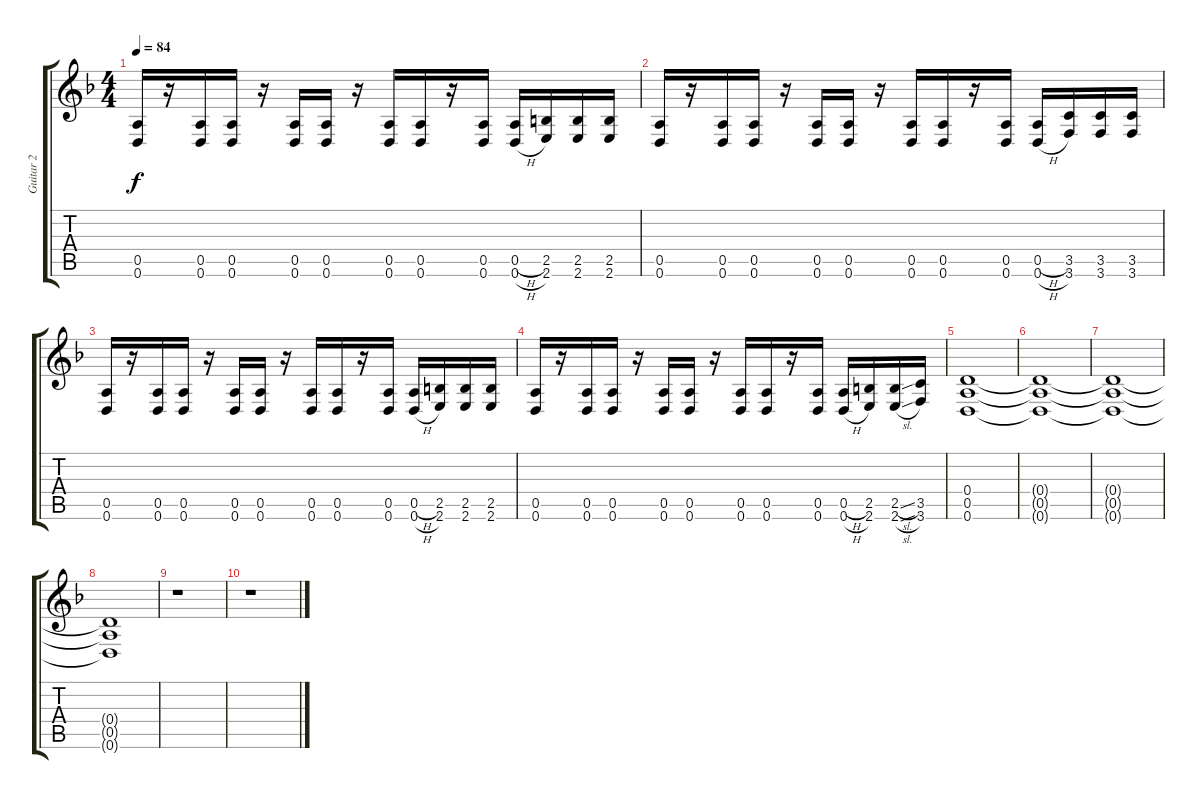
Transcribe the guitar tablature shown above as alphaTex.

\track ("Guitar 2" "Guitar 2") {instrument distortionguitar}
\staff {score tabs}
\tuning (E4 B3 G3 D3 A2 D2) {hide}
\ts (4 4)
\tempo 84
\clef g2
\ks f
(0.5 0.6).16{dy f} r.16 (0.5 0.6).16 (0.5 0.6).16 r.16 (0.5 0.6).16 (0.5 0.6).16 r.16 (0.5 0.6).16 (0.5 0.6).16 r.16 (0.5 0.6).16 (0.5{h} 0.6{h}).16 (2.5 2.6).16 (2.5 2.6).16 (2.5 2.6).16 |
(0.5 0.6).16 r.16 (0.5 0.6).16 (0.5 0.6).16 r.16 (0.5 0.6).16 (0.5 0.6).16 r.16 (0.5 0.6).16 (0.5 0.6).16 r.16 (0.5 0.6).16 (0.5{h} 0.6{h}).16 (3.5 3.6).16 (3.5 3.6).16 (3.5 3.6).16 |
(0.5 0.6).16 r.16 (0.5 0.6).16 (0.5 0.6).16 r.16 (0.5 0.6).16 (0.5 0.6).16 r.16 (0.5 0.6).16 (0.5 0.6).16 r.16 (0.5 0.6).16 (0.5{h} 0.6{h}).16 (2.5 2.6).16 (2.5 2.6).16 (2.5 2.6).16 |
(0.5 0.6).16 r.16 (0.5 0.6).16 (0.5 0.6).16 r.16 (0.5 0.6).16 (0.5 0.6).16 r.16 (0.5 0.6).16 (0.5 0.6).16 r.16 (0.5 0.6).16 (0.5{h} 0.6{h}).16 (2.5 2.6).16 (2.5{sl} 2.6{sl}).16 (3.5 3.6).16 |
(0.4 0.5 0.6).1 |
(0.4{t} 0.5{t} 0.6{t}).1 |
(0.4{t} 0.5{t} 0.6{t}).1 |
(0.4{t} 0.5{t} 0.6{t}).1 |
r.1 |
r.1
